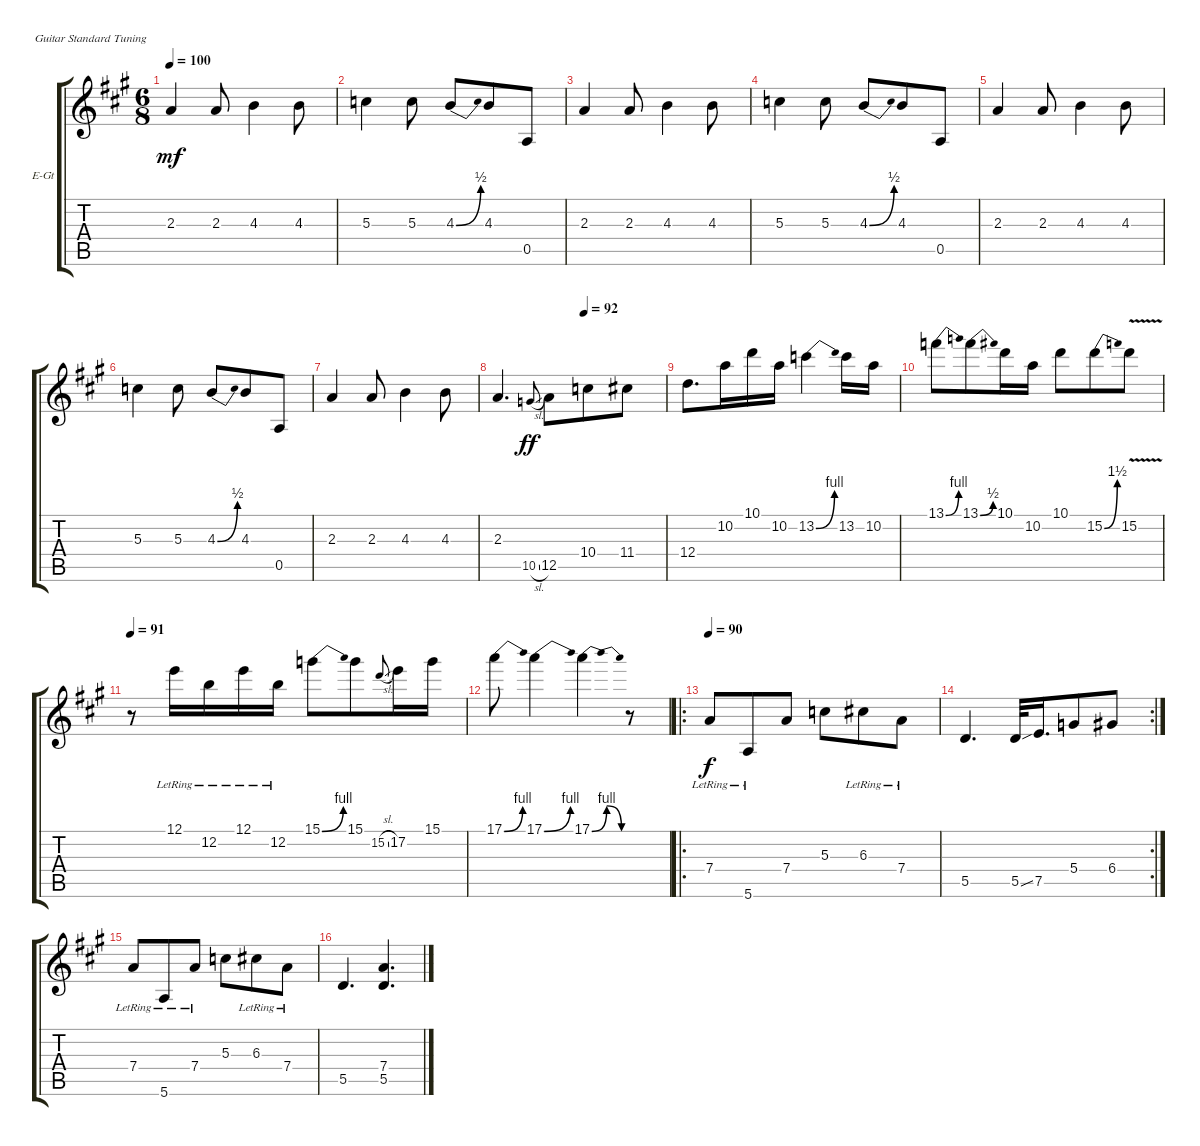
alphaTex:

\bracketExtendMode groupsimilarinstruments
\firstSystemTrackNameOrientation horizontal
\otherSystemsTrackNameOrientation horizontal
\track ("Gtr. 1" "E-Gt") {instrument overdrivenguitar}
\staff {score tabs}
\tuning (E4 B3 G3 D3 A2 E2)
\ts (6 8)
\tempo 100
\clef g2
\ks a
2.3.4{dy mf} 2.3.8 4.3.4 4.3.8 |
5.3.4 5.3.8 4.3{be (bend 0 0 60 2)}.8 4.3.8 0.5.8 |
2.3.4 2.3.8 4.3.4 4.3.8 |
5.3.4 5.3.8 4.3{be (bend 0 0 60 2)}.8 4.3.8 0.5.8 |
2.3.4 2.3.8 4.3.4 4.3.8 |
5.3.4 5.3.8 4.3{be (bend 0 0 60 2)}.8 4.3.8 0.5.8 |
2.3.4 2.3.8 4.3.4 4.3.8 |
\tempo (92 0.51875)
2.3.4{d} 10.5{sl}.8{gr onbeat dy ff} 12.5.8 10.4.8 11.4.8 |
12.4.8{d} 10.2.16 10.1.16 10.2.16 13.2{be (bend 0 0 60 4)}.4 13.2.16 10.2.16 |
13.1{be (bend 0 0 60 4)}.8 13.1{be (bend 0 0 60 2)}.8 10.1.16 10.2.16 10.1.8 15.2{be (bend 0 0 60 6)}.8 15.2{v}.8 |
\tempo 91
r.8 12.1{lr}.16 12.2{lr}.16 12.1{lr}.16 12.2{lr}.16 15.1{be (bend 0 0 60 4)}.8 15.1.8 15.2{sl}.8{gr onbeat} 17.2.16 15.1.16 |
17.1{be (bend 0 0 60 4)}.8 17.1{be (bend 0 0 60 4)}.4 17.1{be (bendrelease 0 0 30 4 30 4 60 0)}.4 r.8 |
\ro
\tempo 90
7.4{lr}.8{dy f} 5.6{lr}.8 7.4.8 5.3.8 6.3{lr}.8 7.4{lr}.8 |
\rc 2
5.5.4{d} 5.5{ss}.32 7.5.16{d} 5.4.8 6.4.8 |
7.4{lr}.8 5.6{lr}.8 7.4{lr}.8 5.3.8 6.3{lr}.8 7.4{lr}.8 |
5.5.4{d} (7.4 5.5).4{d}
